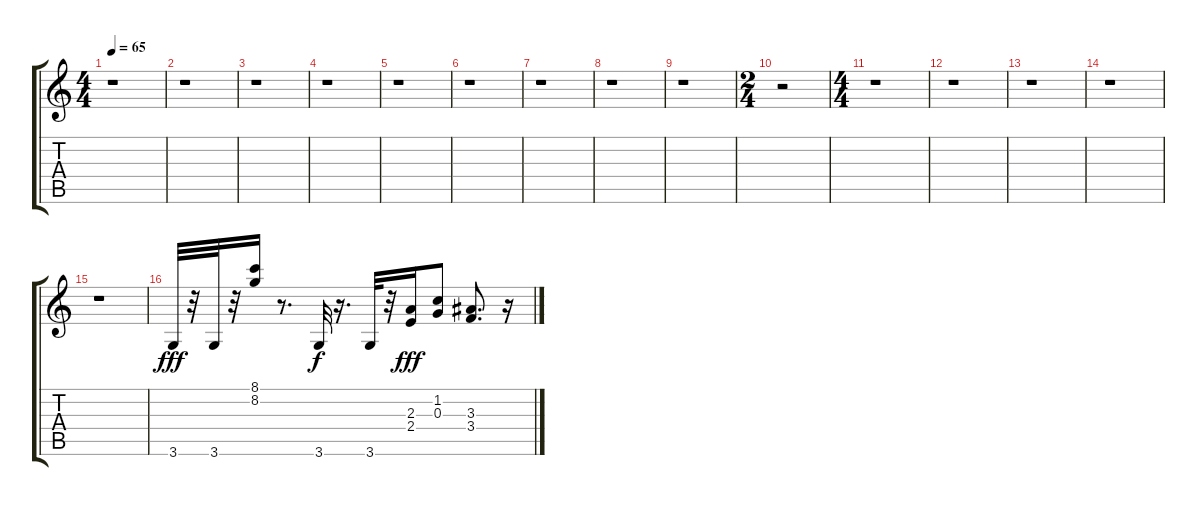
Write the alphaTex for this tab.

\track "" {instrument distortionguitar}
\staff {score tabs}
\tuning (E4 B3 G3 D3 A2 E2) {hide}
\ts (4 4)
\tempo 65
\clef g2
\ks c
r.1{dy fff} |
r.1 |
r.1 |
r.1 |
r.1 |
r.1 |
r.1 |
r.1 |
r.1 |
\ts (2 4)
r.2 |
\ts (4 4)
r.1 |
r.1 |
r.1 |
r.1 |
r.1 |
3.6.32 r.32 3.6.32 r.32 (8.1 8.2).16 r.8{d} 3.6.32{dy f} r.16{d} 3.6.32 r.32 (2.3 2.4).16{dy fff} (1.2 0.3).8 (3.3 3.4).8{d} r.16
